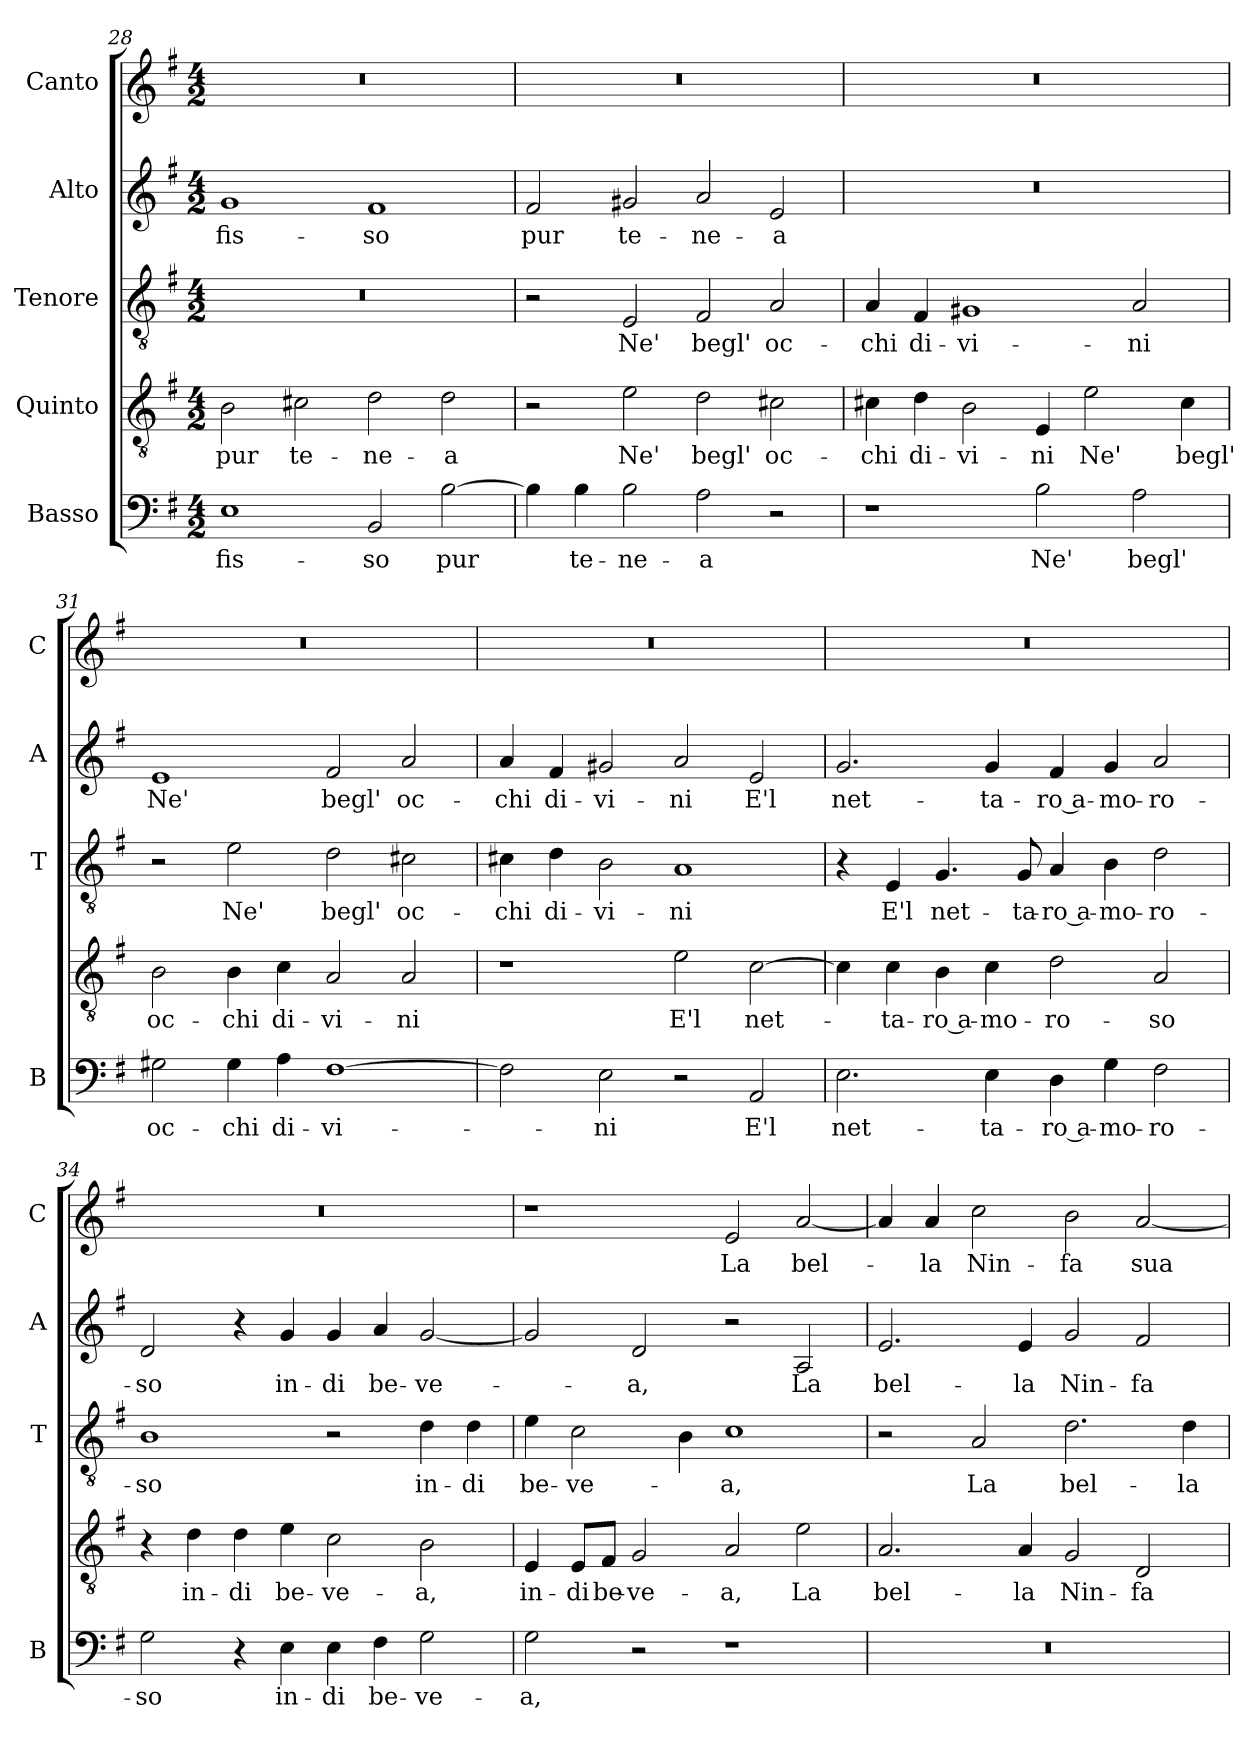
**kern	**text	**kern	**text	**kern	**text	**kern	**text	**kern	**text
*part5	*part5	*part4	*part4	*part3	*part3	*part2	*part2	*part1	*part1
*staff5	*staff5	*staff4	*staff4	*staff3	*staff3	*staff2	*staff2	*staff1	*staff1
*I"Basso	*	*I"Quinto	*	*I"Tenore	*	*I"Alto	*	*I"Canto	*
*I'B	*	*	*	*I'T	*	*I'A	*	*I'C	*
*clefF4	*	*clefGv2	*	*clefGv2	*	*clefG2	*	*clefG2	*
*k[f#]	*	*k[f#]	*	*k[f#]	*	*k[f#]	*	*k[f#]	*
*G:	*	*G:	*	*G:	*	*G:	*	*G:	*
*M4/2	*	*M4/2	*	*M4/2	*	*M4/2	*	*M4/2	*
=28	=28	=28	=28	=28	=28	=28	=28	=28	=28
!	!LO:LY:b	!	!LO:LY:b	!	!	!	!LO:LY:b	!	!
1E	fis-	2B\	pur	0r	.	1g	fis-	0r	.
!	!	!	!LO:LY:b	!	!	!	!	!	!
.	.	2c#X\	te-	.	.	.	.	.	.
!	!LO:LY:b	!	!LO:LY:b	!	!	!	!LO:LY:b	!	!
2BB/	-so	2d\	-ne-	.	.	1f#	-so	.	.
!	!LO:LY:b	!	!LO:LY:b	!	!	!	!	!	!
[2B\	pur	2d\	-a	.	.	.	.	.	.
=29	=29	=29	=29	=29	=29	=29	=29	=29	=29
!	!	!	!	!	!	!	!LO:LY:b	!	!
4B\]	.	2r	.	2r	.	2f#/	pur	0r	.
!	!LO:LY:b	!	!	!	!	!	!	!	!
4B\	te-	.	.	.	.	.	.	.	.
!	!LO:LY:b	!	!LO:LY:b	!	!LO:LY:b	!	!LO:LY:b	!	!
2B\	-ne-	2e\	Ne'	2E/	Ne'	2g#X/	te-	.	.
!	!LO:LY:b	!	!LO:LY:b	!	!LO:LY:b	!	!LO:LY:b	!	!
2A\	-a	2d\	begl'	2F#/	begl'	2a/	-ne-	.	.
!	!	!	!LO:LY:b	!	!LO:LY:b	!	!LO:LY:b	!	!
2r	.	2c#X\	oc-	2A/	oc-	2e/	-a	.	.
=30	=30	=30	=30	=30	=30	=30	=30	=30	=30
!	!	!	!LO:LY:b	!	!LO:LY:b	!	!	!	!
1r	.	4c#X\	-chi	4A/	-chi	0r	.	0r	.
!	!	!	!LO:LY:b	!	!LO:LY:b	!	!	!	!
.	.	4d\	di-	4F#/	di-	.	.	.	.
!	!	!	!LO:LY:b	!	!LO:LY:b	!	!	!	!
.	.	2B\	-vi-	1G#X	-vi-	.	.	.	.
!	!LO:LY:b	!	!LO:LY:b	!	!	!	!	!	!
2B\	Ne'	4E/	-ni	.	.	.	.	.	.
!	!	!	!LO:LY:b	!	!	!	!	!	!
.	.	2e\	Ne'	.	.	.	.	.	.
!	!LO:LY:b	!	!	!	!LO:LY:b	!	!	!	!
2A\	begl'	.	.	2A/	-ni	.	.	.	.
!	!	!	!LO:LY:b	!	!	!	!	!	!
.	.	4c#\	begl'	.	.	.	.	.	.
!!LO:LB:g=z
=31	=31	=31	=31	=31	=31	=31	=31	=31	=31
!	!LO:LY:b	!	!LO:LY:b	!	!	!	!LO:LY:b	!	!
2G#X\	oc-	2B\	oc-	2r	.	1e	Ne'	0r	.
!	!LO:LY:b	!	!LO:LY:b	!	!LO:LY:b	!	!	!	!
4G#\	-chi	4B\	-chi	2e\	Ne'	.	.	.	.
!	!LO:LY:b	!	!LO:LY:b	!	!	!	!	!	!
4A\	di-	4c\	di-	.	.	.	.	.	.
!	!LO:LY:b	!	!LO:LY:b	!	!LO:LY:b	!	!LO:LY:b	!	!
[1F#	-vi-	2A/	-vi-	2d\	begl'	2f#/	begl'	.	.
!	!	!	!LO:LY:b	!	!LO:LY:b	!	!LO:LY:b	!	!
.	.	2A/	-ni	2c#X\	oc-	2a/	oc-	.	.
=32	=32	=32	=32	=32	=32	=32	=32	=32	=32
!	!	!	!	!	!LO:LY:b	!	!LO:LY:b	!	!
2F#\]	.	1r	.	4c#X\	-chi	4a/	-chi	0r	.
!	!	!	!	!	!LO:LY:b	!	!LO:LY:b	!	!
.	.	.	.	4d\	di-	4f#/	di-	.	.
!	!LO:LY:b	!	!	!	!LO:LY:b	!	!LO:LY:b	!	!
2E\	-ni	.	.	2B\	-vi-	2g#X/	-vi-	.	.
!	!	!	!LO:LY:b	!	!LO:LY:b	!	!LO:LY:b	!	!
2r	.	2e\	E'l	1A	-ni	2a/	-ni	.	.
!	!LO:LY:b	!	!LO:LY:b	!	!	!	!LO:LY:b	!	!
2AA/	E'l	[2c\	net-	.	.	2e/	E'l	.	.
=33	=33	=33	=33	=33	=33	=33	=33	=33	=33
!	!LO:LY:b	!	!	!	!	!	!LO:LY:b	!	!
2.E\	net-	4c\]	.	4r	.	2.g/	net-	0r	.
!	!	!	!LO:LY:b	!	!LO:LY:b	!	!	!	!
.	.	4c\	-ta-	4E/	E'l	.	.	.	.
!	!	!	!LO:LY:b	!	!LO:LY:b	!	!	!	!
.	.	4B\	-ro a-	4.G/	net-	.	.	.	.
!	!LO:LY:b	!	!LO:LY:b	!	!	!	!LO:LY:b	!	!
4E\	-ta-	4c\	-mo-	.	.	4g/	-ta-	.	.
!	!	!	!	!	!LO:LY:b	!	!	!	!
.	.	.	.	8G/	-ta-	.	.	.	.
!	!LO:LY:b	!	!LO:LY:b	!	!LO:LY:b	!	!LO:LY:b	!	!
4D\	-ro a-	2d\	-ro-	4A/	-ro a-	4f#/	-ro a-	.	.
!	!LO:LY:b	!	!	!	!LO:LY:b	!	!LO:LY:b	!	!
4G\	-mo-	.	.	4B\	-mo-	4g/	-mo-	.	.
!	!LO:LY:b	!	!LO:LY:b	!	!LO:LY:b	!	!LO:LY:b	!	!
2F#\	-ro-	2A/	-so	2d\	-ro-	2a/	-ro-	.	.
=34	=34	=34	=34	=34	=34	=34	=34	=34	=34
!	!LO:LY:b	!	!	!	!LO:LY:b	!	!LO:LY:b	!	!
2G\	-so	4r	.	1B	-so	2d/	-so	0r	.
!	!	!	!LO:LY:b	!	!	!	!	!	!
.	.	4d\	in-	.	.	.	.	.	.
!	!	!	!LO:LY:b	!	!	!	!	!	!
4r	.	4d\	-di	.	.	4r	.	.	.
!	!LO:LY:b	!	!LO:LY:b	!	!	!	!LO:LY:b	!	!
4E\	in-	4e\	be-	.	.	4g/	in-	.	.
!	!LO:LY:b	!	!LO:LY:b	!	!	!	!LO:LY:b	!	!
4E\	-di	2c\	-ve-	2r	.	4g/	-di	.	.
!	!LO:LY:b	!	!	!	!	!	!LO:LY:b	!	!
4F#\	be-	.	.	.	.	4a/	be-	.	.
!	!LO:LY:b	!	!LO:LY:b	!	!LO:LY:b	!	!LO:LY:b	!	!
2G\	-ve-	2B\	-a,	4d\	in-	[2g/	-ve-	.	.
!	!	!	!	!	!LO:LY:b	!	!	!	!
.	.	.	.	4d\	-di	.	.	.	.
!!LO:PB:g=z
=35	=35	=35	=35	=35	=35	=35	=35	=35	=35
!	!LO:LY:b	!	!LO:LY:b	!	!LO:LY:b	!	!	!	!
2G\	-a,	4E/	in-	4e\	be-	2g/]	.	1r	.
!	!	!	!LO:LY:b	!	!LO:LY:b	!	!	!	!
.	.	8E/L	-di	2c\	-ve-	.	.	.	.
!	!	!	!LO:LY:b	!	!	!	!	!	!
.	.	8F#/J	be-	.	.	.	.	.	.
!	!	!	!LO:LY:b	!	!	!	!LO:LY:b	!	!
2r	.	2G/	-ve-	.	.	2d/	-a,	.	.
.	.	.	.	4B\	.	.	.	.	.
!	!	!	!LO:LY:b	!	!LO:LY:b	!	!	!	!LO:LY:b
1r	.	2A/	-a,	1c	-a,	2r	.	2e/	La
!	!	!	!LO:LY:b	!	!	!	!LO:LY:b	!	!LO:LY:b
.	.	2e\	La	.	.	2A/	La	[2a/	bel-
=36	=36	=36	=36	=36	=36	=36	=36	=36	=36
!	!	!	!LO:LY:b	!	!	!	!LO:LY:b	!	!
0r	.	2.A/	bel-	2r	.	2.e/	bel-	4a/]	.
!	!	!	!	!	!	!	!	!	!LO:LY:b
.	.	.	.	.	.	.	.	4a/	-la
!	!	!	!	!	!LO:LY:b	!	!	!	!LO:LY:b
.	.	.	.	2A/	La	.	.	2cc\	Nin-
!	!	!	!LO:LY:b	!	!	!	!LO:LY:b	!	!
.	.	4A/	-la	.	.	4e/	-la	.	.
!	!	!	!LO:LY:b	!	!LO:LY:b	!	!LO:LY:b	!	!LO:LY:b
.	.	2G/	Nin-	2.d\	bel-	2g/	Nin-	2b\	-fa
!	!	!	!LO:LY:b	!	!	!	!LO:LY:b	!	!LO:LY:b
.	.	2D/	-fa	.	.	2f#/	-fa	[2a/	sua
!	!	!	!	!	!LO:LY:b	!	!	!	!
.	.	.	.	4d\	-la	.	.	.	.
=	=	=	=	=	=	=	=	=	=
*-	*-	*-	*-	*-	*-	*-	*-	*-	*-
